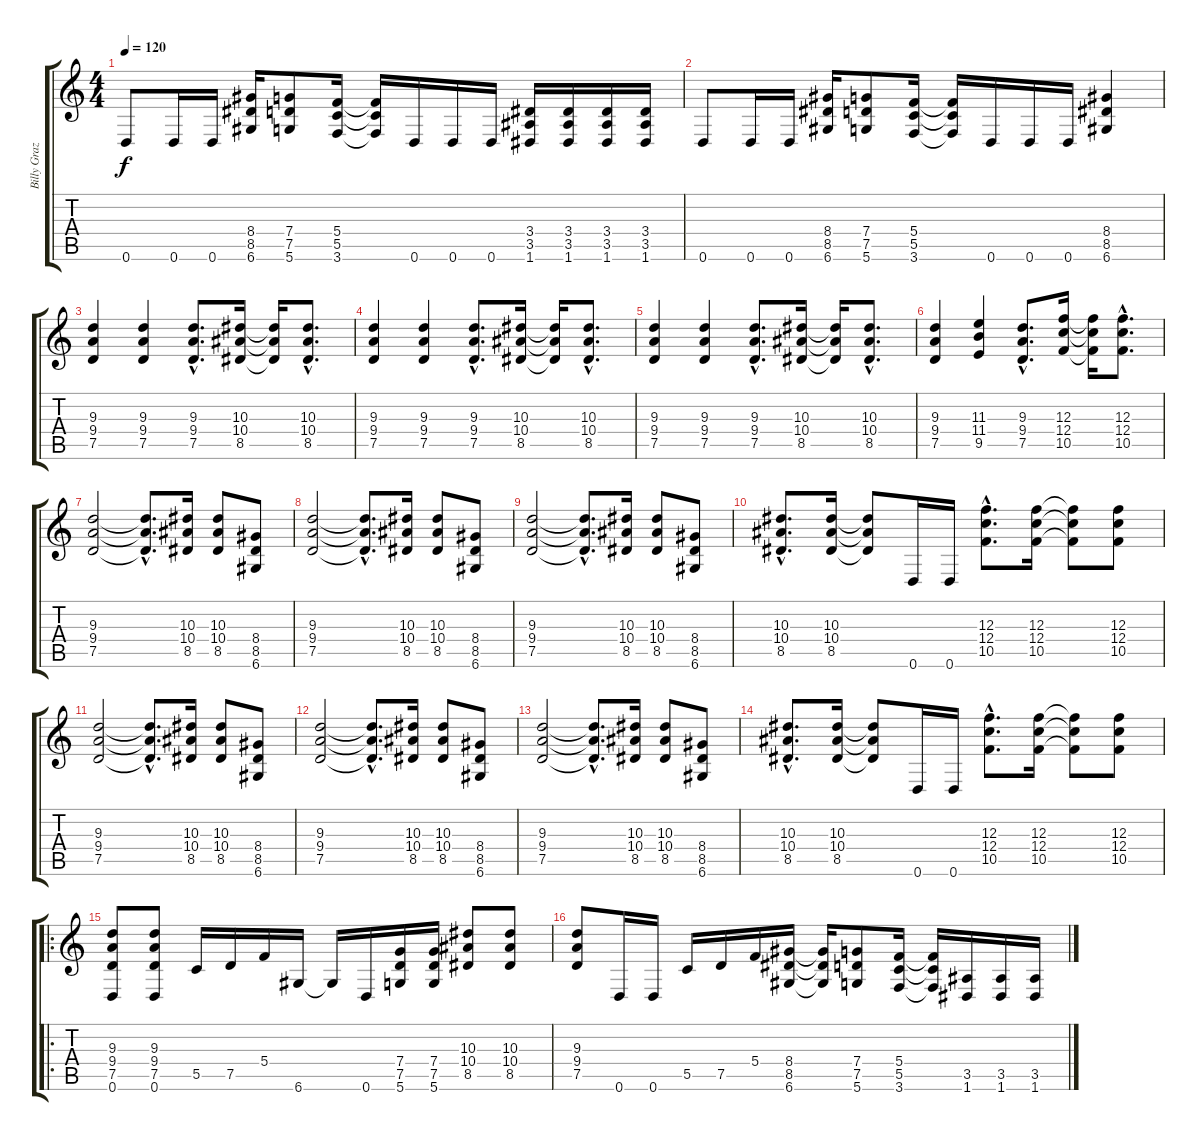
\track ("Billy Graziadei" "Billy Graz") {instrument overdrivenguitar}
\staff {score tabs}
\tuning (D4 A3 F3 C3 G2 D2) {hide}
\ts (4 4)
\tempo 120
\clef g2
\ks c
0.6.8{dy f} 0.6.16 0.6.16 (8.4 8.5 6.6).16 (7.4 7.5 5.6).8 (5.4 5.5 3.6).16 (5.4{t} 5.5{t} 3.6{t}).16 0.6.16 0.6.16 0.6.16 (3.4 3.5 1.6).16 (3.4 3.5 1.6).16 (3.4 3.5 1.6).16 (3.4 3.5 1.6).16 |
0.6.8 0.6.16 0.6.16 (8.4 8.5 6.6).16 (7.4 7.5 5.6).8 (5.4 5.5 3.6).16 (5.4{t} 5.5{t} 3.6{t}).16 0.6.16 0.6.16 0.6.16 (8.4 8.5 6.6).4 |
(9.3 9.4 7.5).4 (9.3 9.4 7.5).4 (9.3{hac} 9.4{hac} 7.5{hac}).8{d} (10.3 10.4 8.5).16 (10.3{t} 10.4{t} 8.5{t}).16 (10.3{hac} 10.4{hac} 8.5{hac}).8{d} |
(9.3 9.4 7.5).4 (9.3 9.4 7.5).4 (9.3{hac} 9.4{hac} 7.5{hac}).8{d} (10.3 10.4 8.5).16 (10.3{t} 10.4{t} 8.5{t}).16 (10.3{hac} 10.4{hac} 8.5{hac}).8{d} |
(9.3 9.4 7.5).4 (9.3 9.4 7.5).4 (9.3{hac} 9.4{hac} 7.5{hac}).8{d} (10.3 10.4 8.5).16 (10.3{t} 10.4{t} 8.5{t}).16 (10.3{hac} 10.4{hac} 8.5{hac}).8{d} |
(9.3 9.4 7.5).4 (11.3 11.4 9.5).4 (9.3{hac} 9.4{hac} 7.5{hac}).8{d} (12.3 12.4 10.5).16 (12.3{t} 12.4{t} 10.5{t}).16 (12.3{hac} 12.4{hac} 10.5{hac}).8{d} |
(9.3 9.4 7.5).2 (9.3{hac t} 9.4{hac t} 7.5{hac t}).8{d} (10.3 10.4 8.5).16 (10.3 10.4 8.5).8 (8.4 8.5 6.6).8 |
(9.3 9.4 7.5).2 (9.3{hac t} 9.4{hac t} 7.5{hac t}).8{d} (10.3 10.4 8.5).16 (10.3 10.4 8.5).8 (8.4 8.5 6.6).8 |
(9.3 9.4 7.5).2 (9.3{hac t} 9.4{hac t} 7.5{hac t}).8{d} (10.3 10.4 8.5).16 (10.3 10.4 8.5).8 (8.4 8.5 6.6).8 |
(10.3{hac} 10.4{hac} 8.5{hac}).8{d} (10.3 10.4 8.5).16 (10.3{t} 10.4{t} 8.5{t}).8 0.6.16 0.6.16 (12.3{hac} 12.4{hac} 10.5{hac}).8{d} (12.3 12.4 10.5).16 (12.3{t} 12.4{t} 10.5{t}).8 (12.3 12.4 10.5).8 |
(9.3 9.4 7.5).2 (9.3{hac t} 9.4{hac t} 7.5{hac t}).8{d} (10.3 10.4 8.5).16 (10.3 10.4 8.5).8 (8.4 8.5 6.6).8 |
(9.3 9.4 7.5).2 (9.3{hac t} 9.4{hac t} 7.5{hac t}).8{d} (10.3 10.4 8.5).16 (10.3 10.4 8.5).8 (8.4 8.5 6.6).8 |
(9.3 9.4 7.5).2 (9.3{hac t} 9.4{hac t} 7.5{hac t}).8{d} (10.3 10.4 8.5).16 (10.3 10.4 8.5).8 (8.4 8.5 6.6).8 |
(10.3{hac} 10.4{hac} 8.5{hac}).8{d} (10.3 10.4 8.5).16 (10.3{t} 10.4{t} 8.5{t}).8 0.6.16 0.6.16 (12.3{hac} 12.4{hac} 10.5{hac}).8{d} (12.3 12.4 10.5).16 (12.3{t} 12.4{t} 10.5{t}).8 (12.3 12.4 10.5).8 |
\ro
(9.3 9.4 7.5 0.6).8 (9.3 9.4 7.5 0.6).8 5.5.16 7.5.16 5.4.16 6.6.16 6.6{t}.16 0.6.16 (7.4 7.5 5.6).16 (7.4 7.5 5.6).16 (10.3 10.4 8.5).8 (10.3 10.4 8.5).8 |
(9.3 9.4 7.5).8 0.6.16 0.6.16 5.5.16 7.5.16 5.4.16 (8.4 8.5 6.6).16 (8.4{t} 8.5{t} 6.6{t}).16 (7.4 7.5 5.6).8 (5.4 5.5 3.6).16 (5.4{t} 5.5{t} 3.6{t}).16 (3.5 1.6).16 (3.5 1.6).16 (3.5 1.6).16
